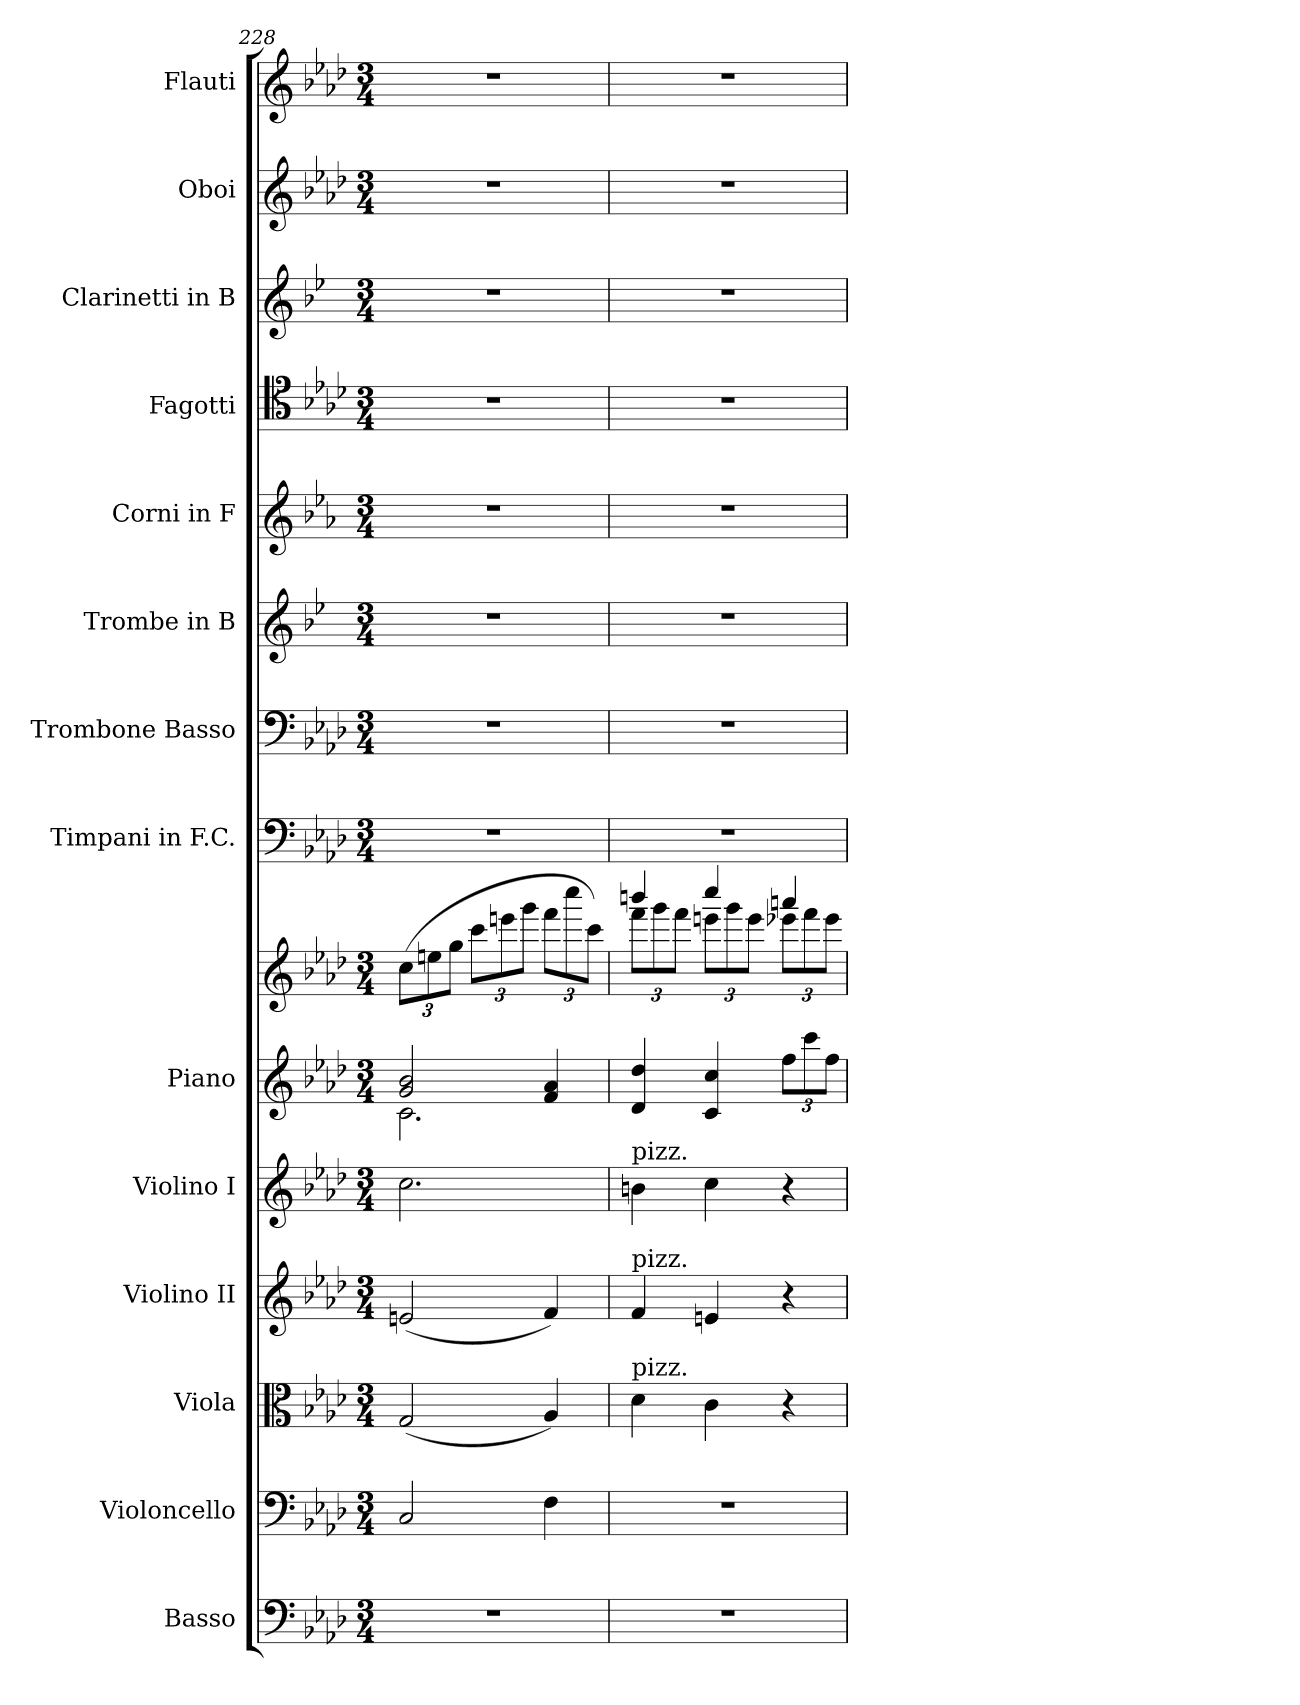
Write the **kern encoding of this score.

**kern	**kern	**kern	**kern	**kern	**kern	**kern	**kern	**kern	**kern	**kern	**kern	**kern	**kern	**kern
*part14	*part13	*part12	*part11	*part10	*part9	*part9	*part8	*part7	*part6	*part5	*part4	*part3	*part2	*part1
*staff15	*staff14	*staff13	*staff12	*staff11	*staff10	*staff9	*staff8	*staff7	*staff6	*staff5	*staff4	*staff3	*staff2	*staff1
*I"Basso	*I"Violoncello	*I"Viola	*I"Violino II	*I"Violino I	*I"Piano	*	*I"Timpani in F.C.	*I"Trombone Basso	*I"Trombe in B	*I"Corni in F	*I"Fagotti	*I"Clarinetti in B	*I"Oboi	*I"Flauti
*	*	*	*	*	*I'Pno.	*	*I'Timp.	*	*	*	*	*	*I'Ob.	*I'Fl.
*clefF4	*clefF4	*clefC3	*clefG2	*clefG2	*clefG2	*clefG2	*clefF4	*clefF4	*clefG2	*clefG2	*clefC4	*clefG2	*clefG2	*clefG2
*ITrd7c12	*	*	*	*	*	*	*	*	*ITrd1c2	*ITrd4c7	*	*ITrd1c2	*	*
*k[b-e-a-d-]	*k[b-e-a-d-]	*k[b-e-a-d-]	*k[b-e-a-d-]	*k[b-e-a-d-]	*k[b-e-a-d-]	*k[b-e-a-d-]	*k[b-e-a-d-]	*k[b-e-a-d-]	*k[b-e-a-d-]	*k[b-e-a-d-]	*k[b-e-a-d-]	*k[b-e-a-d-]	*k[b-e-a-d-]	*k[b-e-a-d-]
*M3/4	*M3/4	*M3/4	*M3/4	*M3/4	*M3/4	*M3/4	*M3/4	*M3/4	*M3/4	*M3/4	*M3/4	*M3/4	*M3/4	*M3/4
=228	=228	=228	=228	=228	=228	=228	=228	=228	=228	=228	=228	=228	=228	=228
*	*	*	*	*	*^	*	*	*	*	*	*	*	*	*
*	*	*	*	*	*	*	*Xbrackettup	*	*	*	*	*	*	*	*
2.r	2C/	(<2G/	(<2en/	2.cc\	2g/ 2b-/	2.c\	(>12cc\L	2.r	2.r	2.r	2.r	2.r	2.r	2.r	2.r
.	.	.	.	.	.	.	12een\	.	.	.	.	.	.	.	.
.	.	.	.	.	.	.	12gg\J	.	.	.	.	.	.	.	.
.	.	.	.	.	.	.	12ccc\L	.	.	.	.	.	.	.	.
.	.	.	.	.	.	.	12eee\	.	.	.	.	.	.	.	.
.	.	.	.	.	.	.	12ggg\J	.	.	.	.	.	.	.	.
.	4F\	4A-/)	4f/)	.	4f/ 4a-/	.	12fff\L	.	.	.	.	.	.	.	.
.	.	.	.	.	.	.	12cccc\	.	.	.	.	.	.	.	.
.	.	.	.	.	.	.	12ccc\J)	.	.	.	.	.	.	.	.
*	*	*	*	*	*v	*v	*	*	*	*	*	*	*	*	*
=229	=229	=229	=229	=229	=229	=229	=229	=229	=229	=229	=229	=229	=229	=229
*	*	*	*	*	*	*^	*	*	*	*	*	*	*	*
!	!	!	!	!LO:TX:a:t=pizz.	!	!	!	!	!	!	!	!	!	!	!
!	!	!	!LO:TX:a:t=pizz.	!	!	!	!	!	!	!	!	!	!	!	!
!	!	!LO:TX:a:t=pizz.	!	!	!	!	!	!	!	!	!	!	!	!	!
2.r	2.r	4d-\	4f/	4bn\	4d-/ 4dd-/	4bbbn/	12fff\L	2.r	2.r	2.r	2.r	2.r	2.r	2.r	2.r
.	.	.	.	.	.	.	12ggg\	.	.	.	.	.	.	.	.
.	.	.	.	.	.	.	12fff\J	.	.	.	.	.	.	.	.
.	.	4c\	4en/	4cc\	4c/ 4cc/	4cccc/	12eeen\L	.	.	.	.	.	.	.	.
.	.	.	.	.	.	.	12ggg\	.	.	.	.	.	.	.	.
.	.	.	.	.	.	.	12eee\J	.	.	.	.	.	.	.	.
*	*	*	*	*	*Xbrackettup	*	*	*	*	*	*	*	*	*	*
.	.	4r	4r	4r	12ff\L	4aaan/	12eee-X\L	.	.	.	.	.	.	.	.
.	.	.	.	.	12ccc\	.	12fff\	.	.	.	.	.	.	.	.
.	.	.	.	.	12ff\J	.	12eee-\J	.	.	.	.	.	.	.	.
*	*	*	*	*	*	*v	*v	*	*	*	*	*	*	*	*
=	=	=	=	=	=	=	=	=	=	=	=	=	=	=
*-	*-	*-	*-	*-	*-	*-	*-	*-	*-	*-	*-	*-	*-	*-
